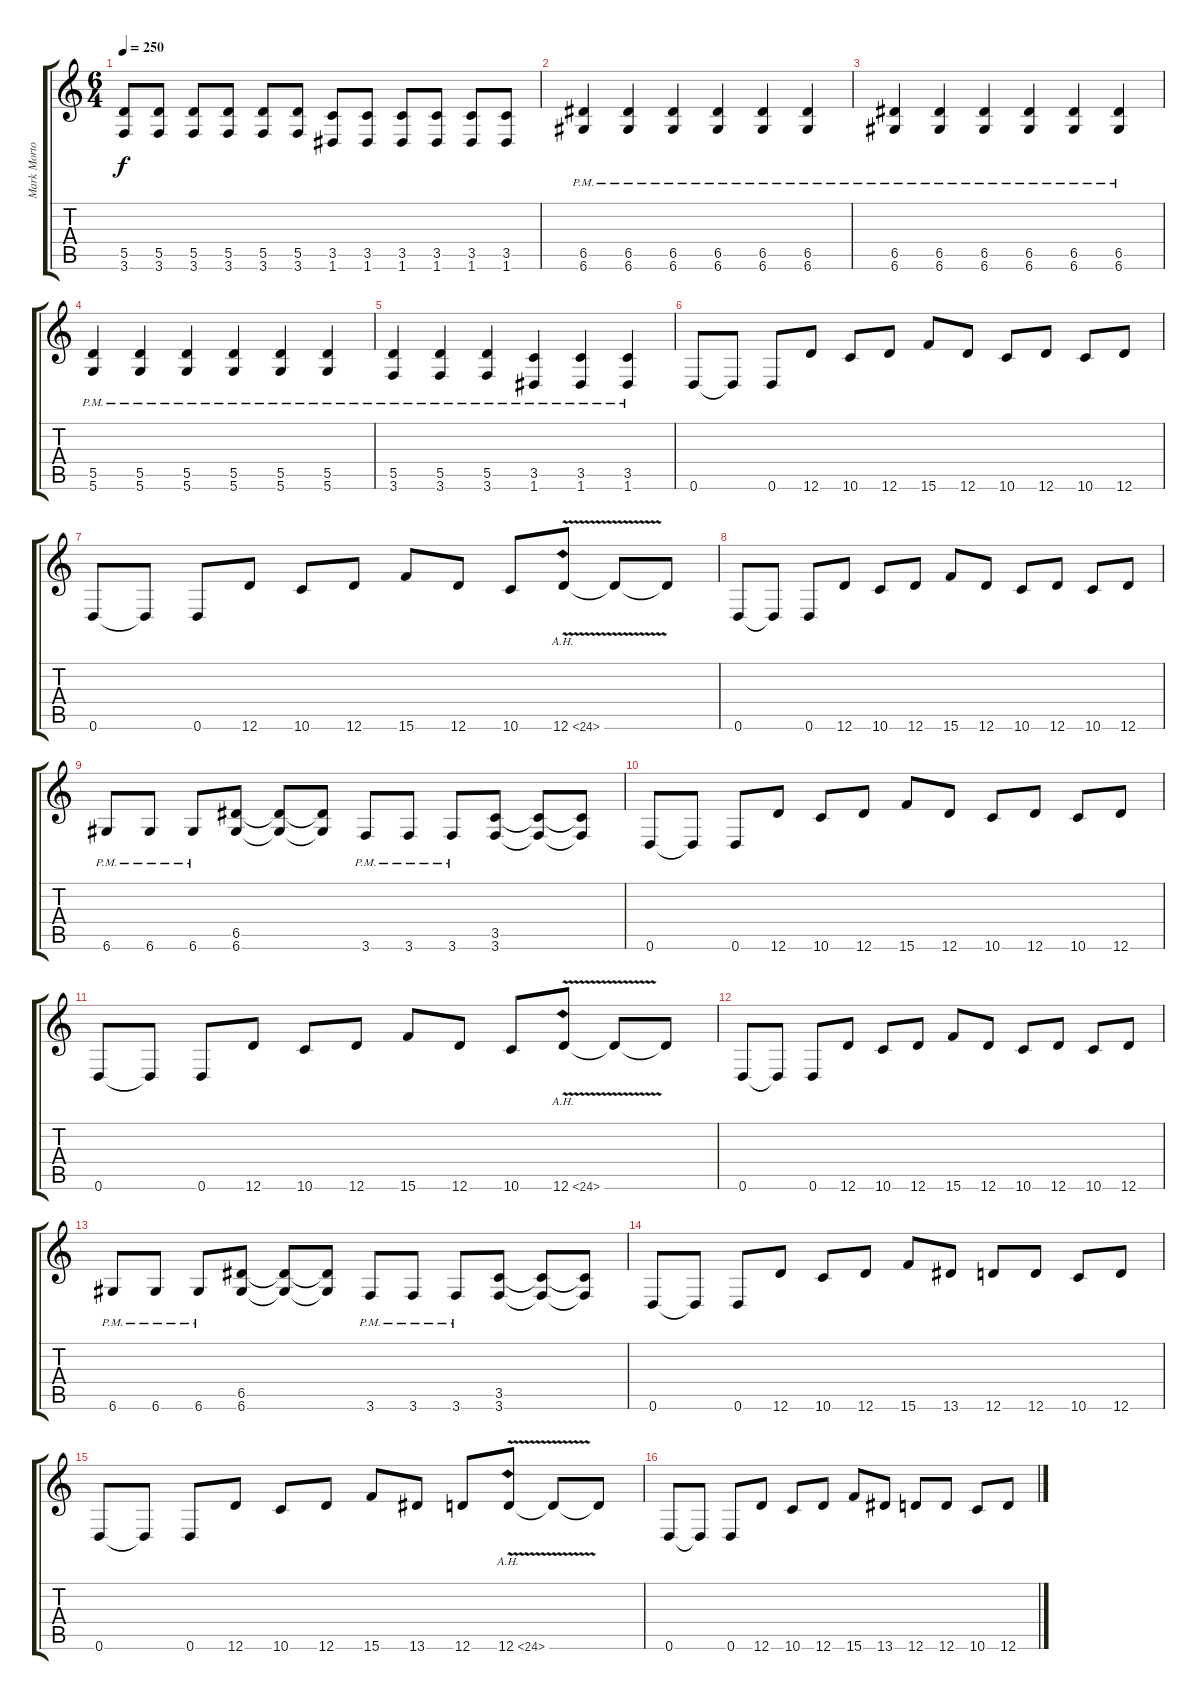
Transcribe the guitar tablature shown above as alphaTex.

\track ("Mark Morton" "Mark Morto") {instrument distortionguitar}
\staff {score tabs}
\tuning (E4 B3 G3 D3 A2 D2) {hide}
\ts (6 4)
\tempo 250
\clef g2
\ks c
(5.5 3.6).8{dy f} (5.5 3.6).8 (5.5 3.6).8 (5.5 3.6).8 (5.5 3.6).8 (5.5 3.6).8 (3.5 1.6).8 (3.5 1.6).8 (3.5 1.6).8 (3.5 1.6).8 (3.5 1.6).8 (3.5 1.6).8 |
(6.5{pm} 6.6{pm}).4 (6.5{pm} 6.6{pm}).4 (6.5{pm} 6.6{pm}).4 (6.5{pm} 6.6{pm}).4 (6.5{pm} 6.6{pm}).4 (6.5{pm} 6.6{pm}).4 |
(6.5{pm} 6.6{pm}).4 (6.5{pm} 6.6{pm}).4 (6.5{pm} 6.6{pm}).4 (6.5{pm} 6.6{pm}).4 (6.5{pm} 6.6{pm}).4 (6.5{pm} 6.6{pm}).4 |
(5.5{pm} 5.6{pm}).4 (5.5{pm} 5.6{pm}).4 (5.5{pm} 5.6{pm}).4 (5.5{pm} 5.6{pm}).4 (5.5{pm} 5.6{pm}).4 (5.5{pm} 5.6{pm}).4 |
(5.5{pm} 3.6{pm}).4 (5.5{pm} 3.6{pm}).4 (5.5{pm} 3.6{pm}).4 (3.5{pm} 1.6{pm}).4 (3.5{pm} 1.6{pm}).4 (3.5{pm} 1.6{pm}).4 |
0.6.8 0.6{t}.8 0.6.8 12.6.8 10.6.8 12.6.8 15.6.8 12.6.8 10.6.8 12.6.8 10.6.8 12.6.8 |
0.6.8 0.6{t}.8 0.6.8 12.6.8 10.6.8 12.6.8 15.6.8 12.6.8 10.6.8 12.6{ah 12 v}.8 12.6{t}.8 12.6{t}.8 |
0.6.8 0.6{t}.8 0.6.8 12.6.8 10.6.8 12.6.8 15.6.8 12.6.8 10.6.8 12.6.8 10.6.8 12.6.8 |
6.6{pm}.8 6.6{pm}.8 6.6{pm}.8 (6.5 6.6).8 (6.5{t} 6.6{t}).8 (6.5{t} 6.6{t}).8 3.6{pm}.8 3.6{pm}.8 3.6{pm}.8 (3.5 3.6).8 (3.5{t} 3.6{t}).8 (3.5{t} 3.6{t}).8 |
0.6.8 0.6{t}.8 0.6.8 12.6.8 10.6.8 12.6.8 15.6.8 12.6.8 10.6.8 12.6.8 10.6.8 12.6.8 |
0.6.8 0.6{t}.8 0.6.8 12.6.8 10.6.8 12.6.8 15.6.8 12.6.8 10.6.8 12.6{ah 12 v}.8 12.6{t}.8 12.6{t}.8 |
0.6.8 0.6{t}.8 0.6.8 12.6.8 10.6.8 12.6.8 15.6.8 12.6.8 10.6.8 12.6.8 10.6.8 12.6.8 |
6.6{pm}.8 6.6{pm}.8 6.6{pm}.8 (6.5 6.6).8 (6.5{t} 6.6{t}).8 (6.5{t} 6.6{t}).8 3.6{pm}.8 3.6{pm}.8 3.6{pm}.8 (3.5 3.6).8 (3.5{t} 3.6{t}).8 (3.5{t} 3.6{t}).8 |
0.6.8 0.6{t}.8 0.6.8 12.6.8 10.6.8 12.6.8 15.6.8 13.6.8 12.6.8 12.6.8 10.6.8 12.6.8 |
0.6.8 0.6{t}.8 0.6.8 12.6.8 10.6.8 12.6.8 15.6.8 13.6.8 12.6.8 12.6{ah 12 v}.8 12.6{t}.8 12.6{t}.8 |
0.6.8 0.6{t}.8 0.6.8 12.6.8 10.6.8 12.6.8 15.6.8 13.6.8 12.6.8 12.6.8 10.6.8 12.6.8
